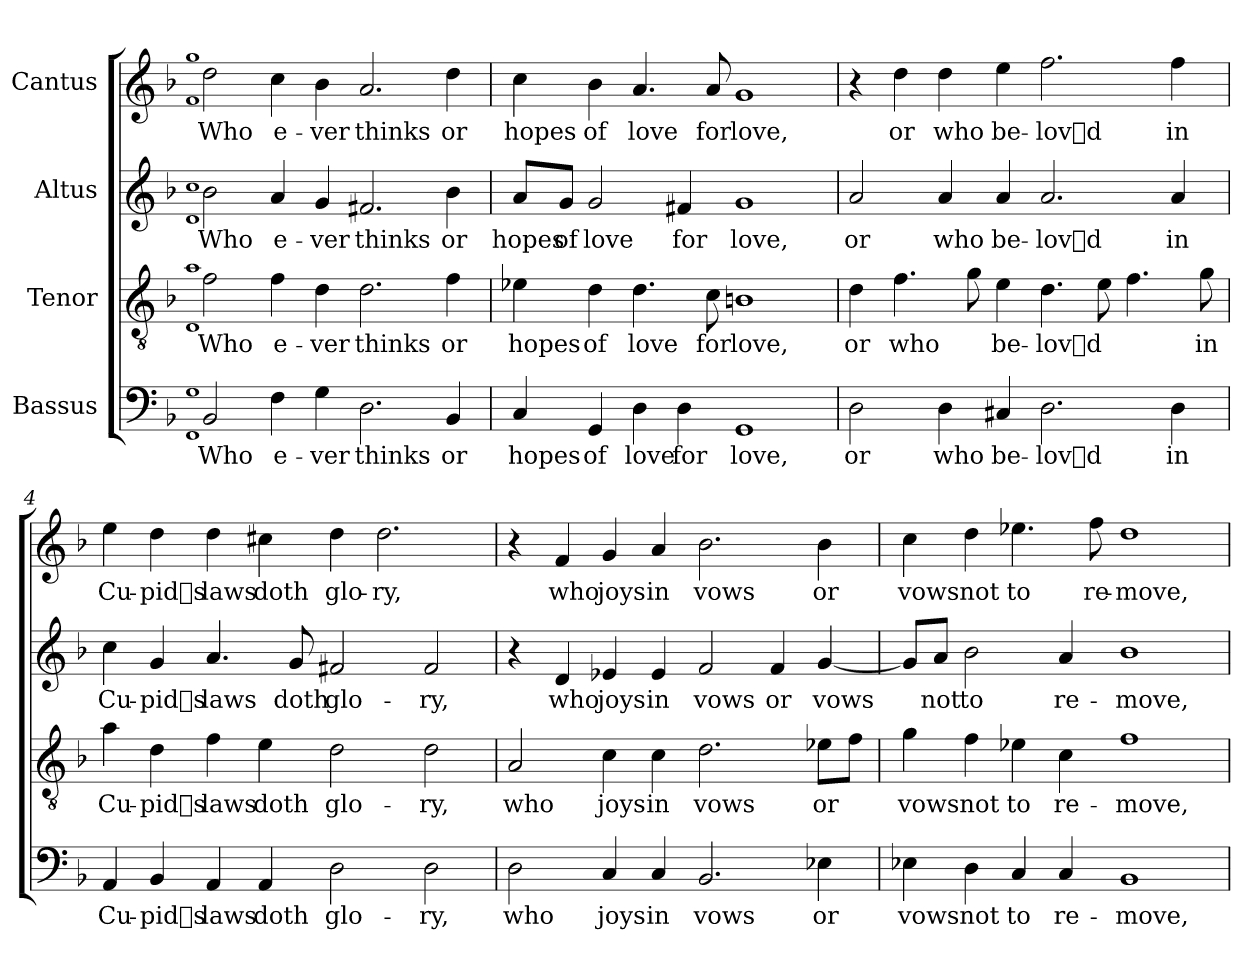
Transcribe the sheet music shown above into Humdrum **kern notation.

**kern	**text	**kern	**text	**kern	**text	**kern	**text
*part4	*part4	*part3	*part3	*part2	*part2	*part1	*part1
*staff4	*staff4	*staff3	*staff3	*staff2	*staff2	*staff1	*staff1
*I"Bassus	*	*I"Tenor	*	*I"Altus	*	*I"Cantus	*
*clefF4	*	*clefGv2	*	*clefG2	*	*clefG2	*
*k[b-]	*	*k[b-]	*	*k[b-]	*	*k[b-]	*
=1	=1	=1	=1	=1	=1	=1	=1
1qFF 1qG	.	1qD 1qa	.	1qd 1qcc	.	1qf 1qgg	.
!	!LO:LY:b	!	!LO:LY:b	!	!LO:LY:b	!	!LO:LY:b
2BB-/	Who	2f\	Who	2b-\	Who	2dd\	Who
!	!LO:LY:b	!	!LO:LY:b	!	!LO:LY:b	!	!LO:LY:b
4F\	e-	4f\	e-	4a/	e-	4cc\	e-
!	!LO:LY:b	!	!LO:LY:b	!	!LO:LY:b	!	!LO:LY:b
4G\	ver	4d\	ver	4g/	ver	4b-\	ver
!	!LO:LY:b	!	!LO:LY:b	!	!LO:LY:b	!	!LO:LY:b
2.D\	thinks	2.d\	thinks	2.f#X/	thinks	2.a/	thinks
!	!LO:LY:b	!	!LO:LY:b	!	!LO:LY:b	!	!LO:LY:b
4BB-/	or	4f\	or	4b-\	or	4dd\	or
=2	=2	=2	=2	=2	=2	=2	=2
!	!LO:LY:b	!	!LO:LY:b	!	!LO:LY:b	!	!LO:LY:b
4C/	hopes	4e-X\	hopes	8a/L	hopes	4cc\	hopes
!	!	!	!	!	!LO:LY:b	!	!
.	.	.	.	8g/J	of	.	.
!	!LO:LY:b	!	!LO:LY:b	!	!LO:LY:b	!	!LO:LY:b
4GG/	of	4d\	of	2g/	love	4b-\	of
!	!LO:LY:b	!	!LO:LY:b	!	!	!	!LO:LY:b
4D\	love	4.d\	love	.	.	4.a/	love
!	!LO:LY:b	!	!	!	!LO:LY:b	!	!
4D\	for	.	.	4f#X/	for	.	.
!	!	!	!LO:LY:b	!	!	!	!LO:LY:b
.	.	8c\	for	.	.	8a/	for
!	!LO:LY:b	!	!LO:LY:b	!	!LO:LY:b	!	!LO:LY:b
1GG	love,	1Bn	love,	1g	love,	1g	love,
=3	=3	=3	=3	=3	=3	=3	=3
!	!LO:LY:b	!	!LO:LY:b	!	!LO:LY:b	!	!
2D\	or	4d\	or	2a/	or	4r	.
!	!	!	!LO:LY:b	!	!	!	!LO:LY:b
.	.	4.f\	who	.	.	4dd\	or
!	!LO:LY:b	!	!	!	!LO:LY:b	!	!LO:LY:b
4D\	who	.	.	4a/	who	4dd\	who
.	.	8g\	.	.	.	.	.
!	!LO:LY:b	!	!LO:LY:b	!	!LO:LY:b	!	!LO:LY:b
4C#X/	be-	4e\	be-	4a/	be-	4ee\	be-
!	!LO:LY:b	!	!LO:LY:b	!	!LO:LY:b	!	!LO:LY:b
2.D\	lovd	4.d\	lovd	2.a/	lovd	2.ff\	lovd
.	.	8e\	.	.	.	.	.
.	.	4.f\	.	.	.	.	.
!	!LO:LY:b	!	!	!	!LO:LY:b	!	!LO:LY:b
4D\	in	.	.	4a/	in	4ff\	in
!	!	!	!LO:LY:b	!	!	!	!
.	.	8g\	in	.	.	.	.
!!LO:LB:g=z
=4	=4	=4	=4	=4	=4	=4	=4
!	!LO:LY:b	!	!LO:LY:b	!	!LO:LY:b	!	!LO:LY:b
4AA/	Cu-	4a\	Cu-	4cc\	Cu-	4ee\	Cu-
!	!LO:LY:b	!	!LO:LY:b	!	!LO:LY:b	!	!LO:LY:b
4BB-/	pids	4d\	pids	4g/	pids	4dd\	pids
!	!LO:LY:b	!	!LO:LY:b	!	!LO:LY:b	!	!LO:LY:b
4AA/	laws	4f\	laws	4.a/	laws	4dd\	laws
!	!LO:LY:b	!	!LO:LY:b	!	!	!	!LO:LY:b
4AA/	doth	4e\	doth	.	.	4cc#X\	doth
!	!	!	!	!	!LO:LY:b	!	!
.	.	.	.	8g/	doth	.	.
!	!LO:LY:b	!	!LO:LY:b	!	!LO:LY:b	!	!LO:LY:b
2D\	glo-	2d\	glo-	2f#X/	glo-	4dd\	glo-
!	!	!	!	!	!	!	!LO:LY:b
.	.	.	.	.	.	2.dd\	ry,
!	!LO:LY:b	!	!LO:LY:b	!	!LO:LY:b	!	!
2D\	ry,	2d\	ry,	2f#/	ry,	.	.
=5	=5	=5	=5	=5	=5	=5	=5
!	!LO:LY:b	!	!LO:LY:b	!	!	!	!
2D\	who	2A/	who	4r	.	4r	.
!	!	!	!	!	!LO:LY:b	!	!LO:LY:b
.	.	.	.	4d/	who	4f/	who
!	!LO:LY:b	!	!LO:LY:b	!	!LO:LY:b	!	!LO:LY:b
4C/	joys	4c\	joys	4e-X/	joys	4g/	joys
!	!LO:LY:b	!	!LO:LY:b	!	!LO:LY:b	!	!LO:LY:b
4C/	in	4c\	in	4e-/	in	4a/	in
!	!LO:LY:b	!	!LO:LY:b	!	!LO:LY:b	!	!LO:LY:b
2.BB-/	vows	2.d\	vows	2f/	vows	2.b-\	vows
!	!	!	!	!	!LO:LY:b	!	!
.	.	.	.	4f/	or	.	.
!	!LO:LY:b	!	!LO:LY:b	!	!LO:LY:b	!	!LO:LY:b
4E-X\	or	8e-X\L	or	[4g/	vows	4b-\	or
.	.	8f\J	.	.	.	.	.
=6	=6	=6	=6	=6	=6	=6	=6
!	!LO:LY:b	!	!LO:LY:b	!	!	!	!LO:LY:b
4E-X\	vows	4g\	vows	8g/L]	.	4cc\	vows
!	!	!	!	!	!LO:LY:b	!	!
.	.	.	.	8a/J	not	.	.
!	!LO:LY:b	!	!LO:LY:b	!	!LO:LY:b	!	!LO:LY:b
4D\	not	4f\	not	2b-\	to	4dd\	not
!	!LO:LY:b	!	!LO:LY:b	!	!	!	!LO:LY:b
4C/	to	4e-X\	to	.	.	4.ee-X\	to
!	!LO:LY:b	!	!LO:LY:b	!	!LO:LY:b	!	!
4C/	re-	4c\	re-	4a/	re-	.	.
!	!	!	!	!	!	!	!LO:LY:b
.	.	.	.	.	.	8ff\	re-
!	!LO:LY:b	!	!LO:LY:b	!	!LO:LY:b	!	!LO:LY:b
1BB-	move,	1f	move,	1b-	move,	1dd	move,
=	=	=	=	=	=	=	=
*-	*-	*-	*-	*-	*-	*-	*-
